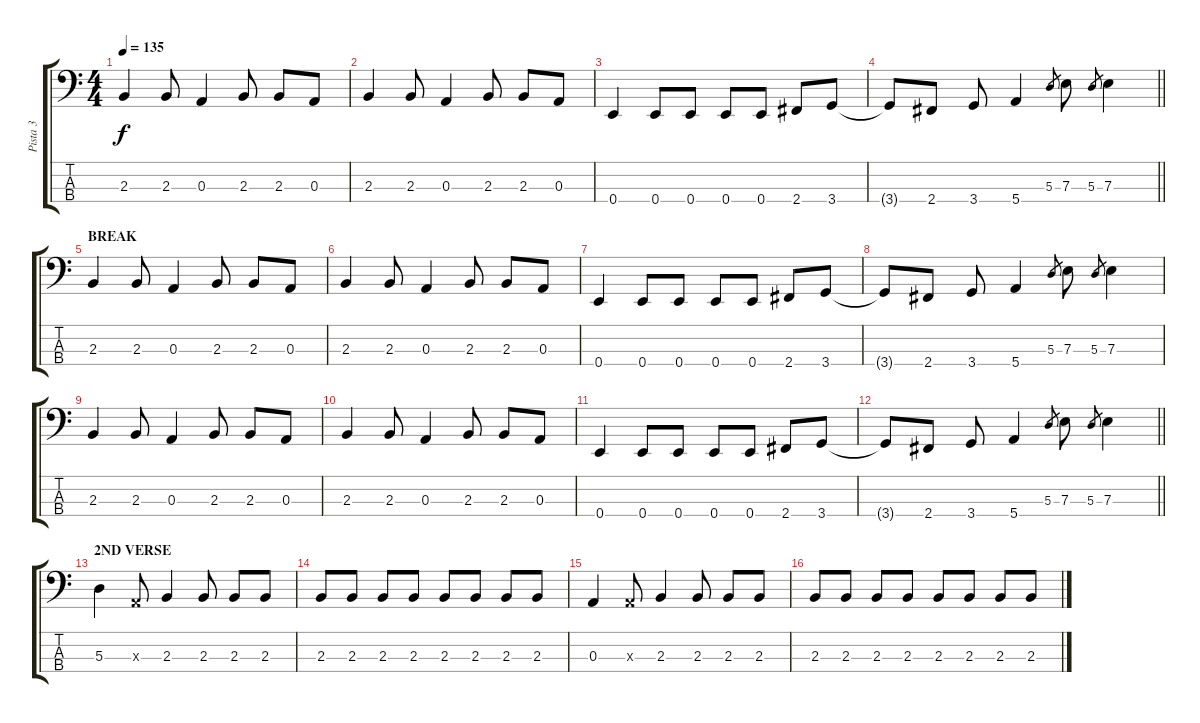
\track ("Pista 3" "Pista 3") {instrument electricbassfinger}
\staff {score tabs}
\tuning (G2 D2 A1 E1) {hide}
\ts (4 4)
\tempo 135
\clef f4
\ks c
2.3.4{dy f} 2.3.8 0.3.4 2.3.8 2.3.8 0.3.8 |
2.3.4 2.3.8 0.3.4 2.3.8 2.3.8 0.3.8 |
0.4.4 0.4.8 0.4.8 0.4.8 0.4.8 2.4.8 3.4.8 |
\barLineRight lightlight
3.4{t}.8 2.4.8 3.4.8 5.4.4 5.3.8{gr} 7.3.8 5.3.8{gr} 7.3.4 |
\section ("" "BREAK")
2.3.4 2.3.8 0.3.4 2.3.8 2.3.8 0.3.8 |
2.3.4 2.3.8 0.3.4 2.3.8 2.3.8 0.3.8 |
0.4.4 0.4.8 0.4.8 0.4.8 0.4.8 2.4.8 3.4.8 |
3.4{t}.8 2.4.8 3.4.8 5.4.4 5.3.8{gr} 7.3.8 5.3.8{gr} 7.3.4 |
2.3.4 2.3.8 0.3.4 2.3.8 2.3.8 0.3.8 |
2.3.4 2.3.8 0.3.4 2.3.8 2.3.8 0.3.8 |
0.4.4 0.4.8 0.4.8 0.4.8 0.4.8 2.4.8 3.4.8 |
\barLineRight lightlight
3.4{t}.8 2.4.8 3.4.8 5.4.4 5.3.8{gr} 7.3.8 5.3.8{gr} 7.3.4 |
\section ("" "2ND VERSE")
5.3.4 0.3{x}.8 2.3.4 2.3.8 2.3.8 2.3.8 |
2.3.8 2.3.8 2.3.8 2.3.8 2.3.8 2.3.8 2.3.8 2.3.8 |
0.3.4 0.3{x}.8 2.3.4 2.3.8 2.3.8 2.3.8 |
2.3.8 2.3.8 2.3.8 2.3.8 2.3.8 2.3.8 2.3.8 2.3.8
